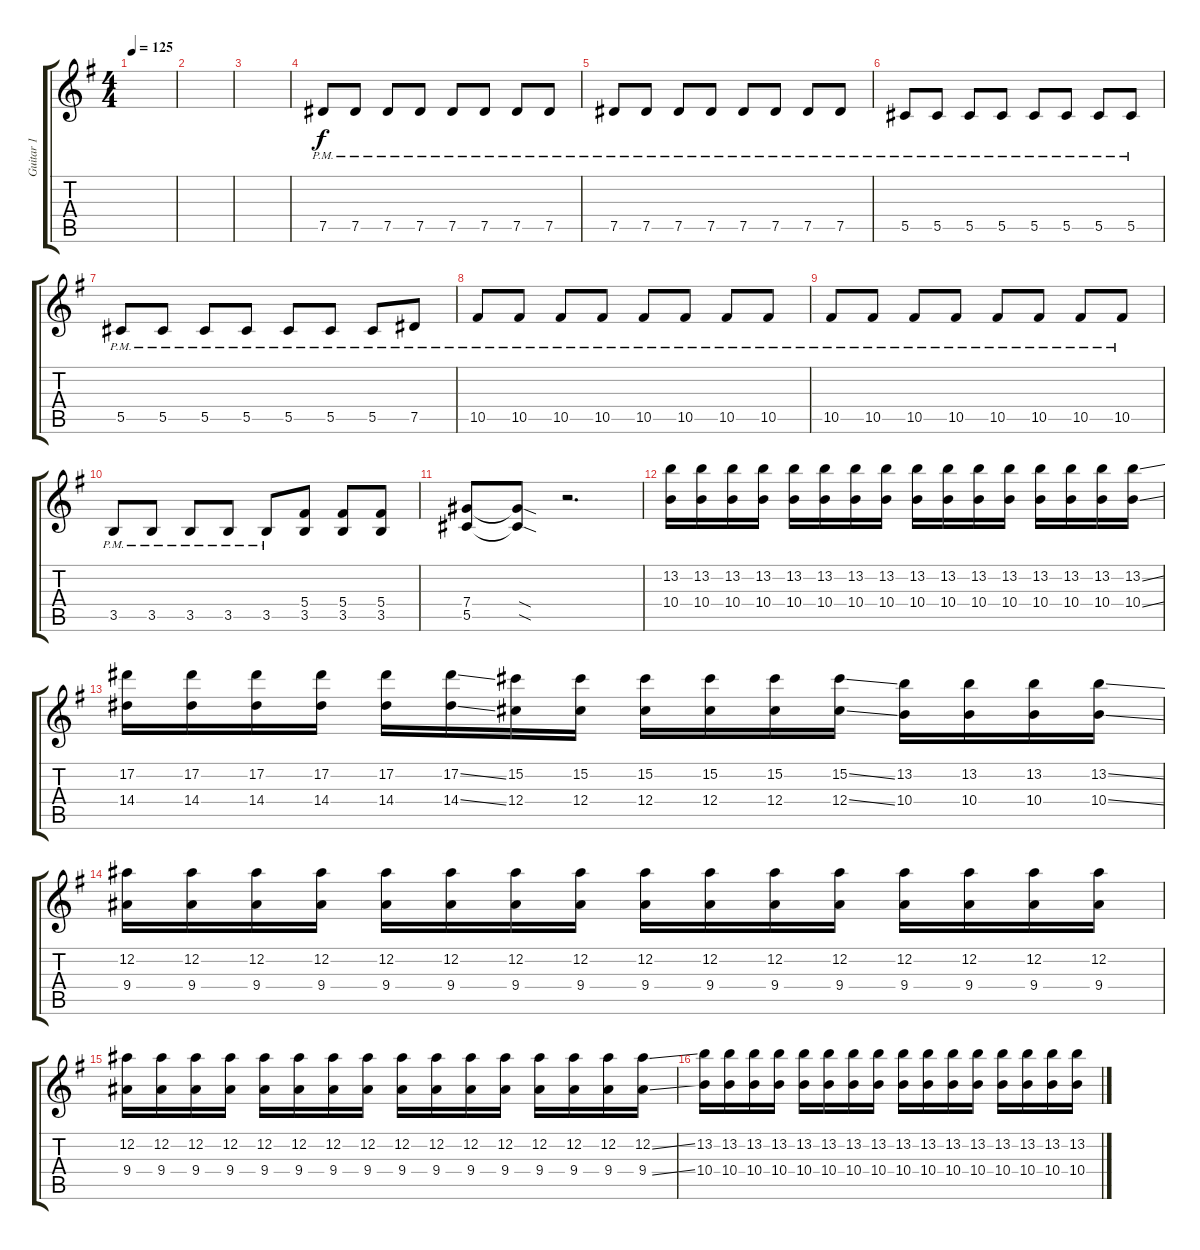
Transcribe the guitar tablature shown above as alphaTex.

\track ("Guitar 1" "Guitar 1") {instrument distortionguitar}
\staff {score tabs}
\tuning (Eb4 Bb3 Gb3 Db3 Ab2 Eb2) {hide}
\ts (4 4)
\tempo 125
\clef g2
\ks eminor
|
|
|
7.5{pm}.8{volume 9 instrument overdrivenguitar} 7.5{pm}.8 7.5{pm}.8 7.5{pm}.8 7.5{pm}.8 7.5{pm}.8 7.5{pm}.8 7.5{pm}.8 |
7.5{pm}.8 7.5{pm}.8 7.5{pm}.8 7.5{pm}.8 7.5{pm}.8 7.5{pm}.8 7.5{pm}.8 7.5{pm}.8 |
5.5{pm}.8 5.5{pm}.8 5.5{pm}.8 5.5{pm}.8 5.5{pm}.8 5.5{pm}.8 5.5{pm}.8 5.5{pm}.8 |
5.5{pm}.8 5.5{pm}.8 5.5{pm}.8 5.5{pm}.8 5.5{pm}.8 5.5{pm}.8 5.5{pm}.8 7.5{pm}.8 |
10.5{pm}.8 10.5{pm}.8 10.5{pm}.8 10.5{pm}.8 10.5{pm}.8 10.5{pm}.8 10.5{pm}.8 10.5{pm}.8 |
10.5{pm}.8 10.5{pm}.8 10.5{pm}.8 10.5{pm}.8 10.5{pm}.8 10.5{pm}.8 10.5{pm}.8 10.5{pm}.8 |
3.5{pm}.8 3.5{pm}.8 3.5{pm}.8 3.5{pm}.8 3.5{pm}.8 (5.4 3.5).8{volume 10 instrument distortionguitar} (5.4 3.5).8 (5.4 3.5).8 |
(7.4 5.5).8 (7.4{sod t} 5.5{sod t}).8 r.2{d} |
(13.2 10.4).16 (13.2 10.4).16 (13.2 10.4).16 (13.2 10.4).16 (13.2 10.4).16 (13.2 10.4).16 (13.2 10.4).16 (13.2 10.4).16 (13.2 10.4).16 (13.2 10.4).16 (13.2 10.4).16 (13.2 10.4).16 (13.2 10.4).16 (13.2 10.4).16 (13.2 10.4).16 (13.2{ss} 10.4{ss}).16 |
(17.2 14.4).16 (17.2 14.4).16 (17.2 14.4).16 (17.2 14.4).16 (17.2 14.4).16 (17.2{ss} 14.4{ss}).16 (15.2 12.4).16 (15.2 12.4).16 (15.2 12.4).16 (15.2 12.4).16 (15.2 12.4).16 (15.2{ss} 12.4{ss}).16 (13.2 10.4).16 (13.2 10.4).16 (13.2 10.4).16 (13.2{ss} 10.4{ss}).16 |
(12.2 9.4).16 (12.2 9.4).16 (12.2 9.4).16 (12.2 9.4).16 (12.2 9.4).16 (12.2 9.4).16 (12.2 9.4).16 (12.2 9.4).16 (12.2 9.4).16 (12.2 9.4).16 (12.2 9.4).16 (12.2 9.4).16 (12.2 9.4).16 (12.2 9.4).16 (12.2 9.4).16 (12.2 9.4).16 |
(12.2 9.4).16 (12.2 9.4).16 (12.2 9.4).16 (12.2 9.4).16 (12.2 9.4).16 (12.2 9.4).16 (12.2 9.4).16 (12.2 9.4).16 (12.2 9.4).16 (12.2 9.4).16 (12.2 9.4).16 (12.2 9.4).16 (12.2 9.4).16 (12.2 9.4).16 (12.2 9.4).16 (12.2{ss} 9.4{ss}).16 |
(13.2 10.4).16 (13.2 10.4).16 (13.2 10.4).16 (13.2 10.4).16 (13.2 10.4).16 (13.2 10.4).16 (13.2 10.4).16 (13.2 10.4).16 (13.2 10.4).16 (13.2 10.4).16 (13.2 10.4).16 (13.2 10.4).16 (13.2 10.4).16 (13.2 10.4).16 (13.2 10.4).16 (13.2 10.4).16
